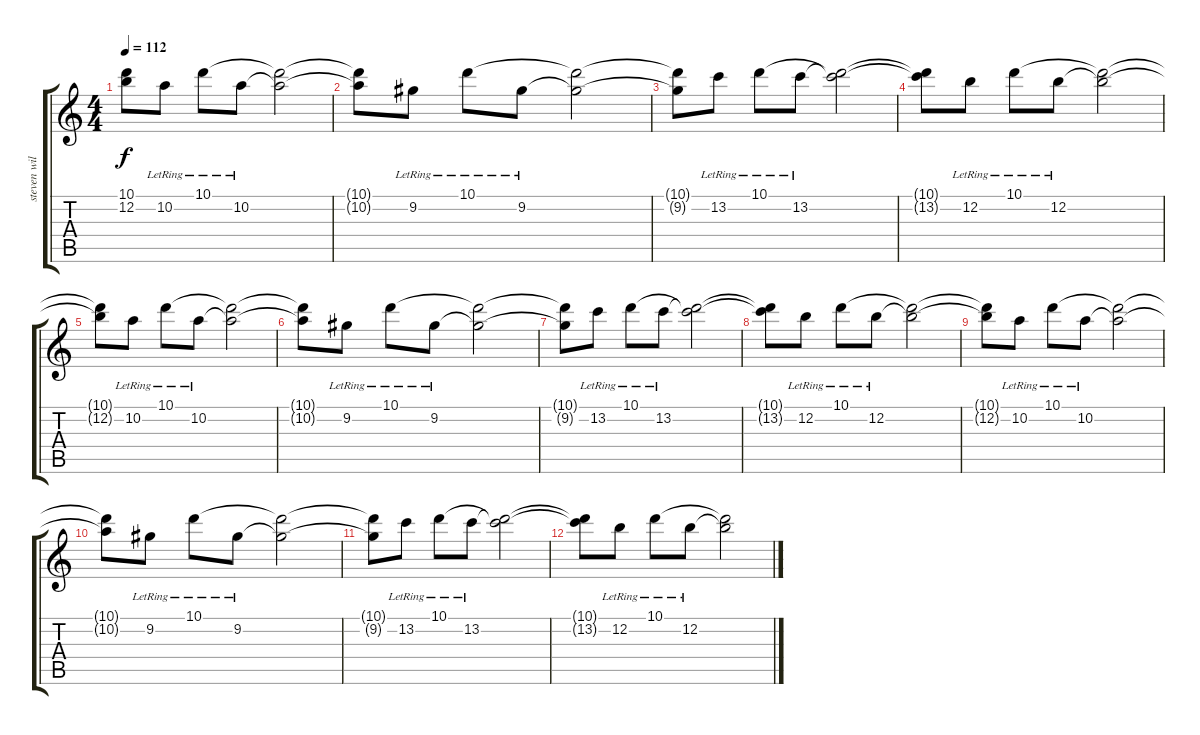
\track ("steven wilson" "steven wil") {instrument electricguitarjazz}
\staff {score tabs}
\tuning (E4 B3 G3 D3 A2 E2) {hide}
\ts (4 4)
\tempo 112
\clef g2
\ks c
(10.1{t} 12.2{t}).8{dy f} 10.2{lr}.8 10.1{lr}.8 10.2{lr}.8 (10.1{t} 10.2{t}).2 |
(10.1{t} 10.2{t}).8 9.2{lr}.8 10.1{lr}.8 9.2{lr}.8 (10.1{t} 9.2{t}).2 |
(10.1{t} 9.2{t}).8 13.2{lr}.8 10.1{lr}.8 13.2{lr}.8 (10.1{t} 13.2{t}).2 |
(10.1{t} 13.2{t}).8 12.2{lr}.8 10.1{lr}.8 12.2{lr}.8 (10.1{t} 12.2{t}).2 |
(10.1{t} 12.2{t}).8 10.2{lr}.8 10.1{lr}.8 10.2{lr}.8 (10.1{t} 10.2{t}).2 |
(10.1{t} 10.2{t}).8 9.2{lr}.8 10.1{lr}.8 9.2{lr}.8 (10.1{t} 9.2{t}).2 |
(10.1{t} 9.2{t}).8 13.2{lr}.8 10.1{lr}.8 13.2{lr}.8 (10.1{t} 13.2{t}).2 |
(10.1{t} 13.2{t}).8 12.2{lr}.8 10.1{lr}.8 12.2{lr}.8 (10.1{t} 12.2{t}).2 |
(10.1{t} 12.2{t}).8 10.2{lr}.8 10.1{lr}.8 10.2{lr}.8 (10.1{t} 10.2{t}).2 |
(10.1{t} 10.2{t}).8 9.2{lr}.8 10.1{lr}.8 9.2{lr}.8 (10.1{t} 9.2{t}).2 |
(10.1{t} 9.2{t}).8 13.2{lr}.8 10.1{lr}.8 13.2{lr}.8 (10.1{t} 13.2{t}).2 |
(10.1{t} 13.2{t}).8 12.2{lr}.8 10.1{lr}.8 12.2{lr}.8 (10.1{t} 12.2{t}).2
